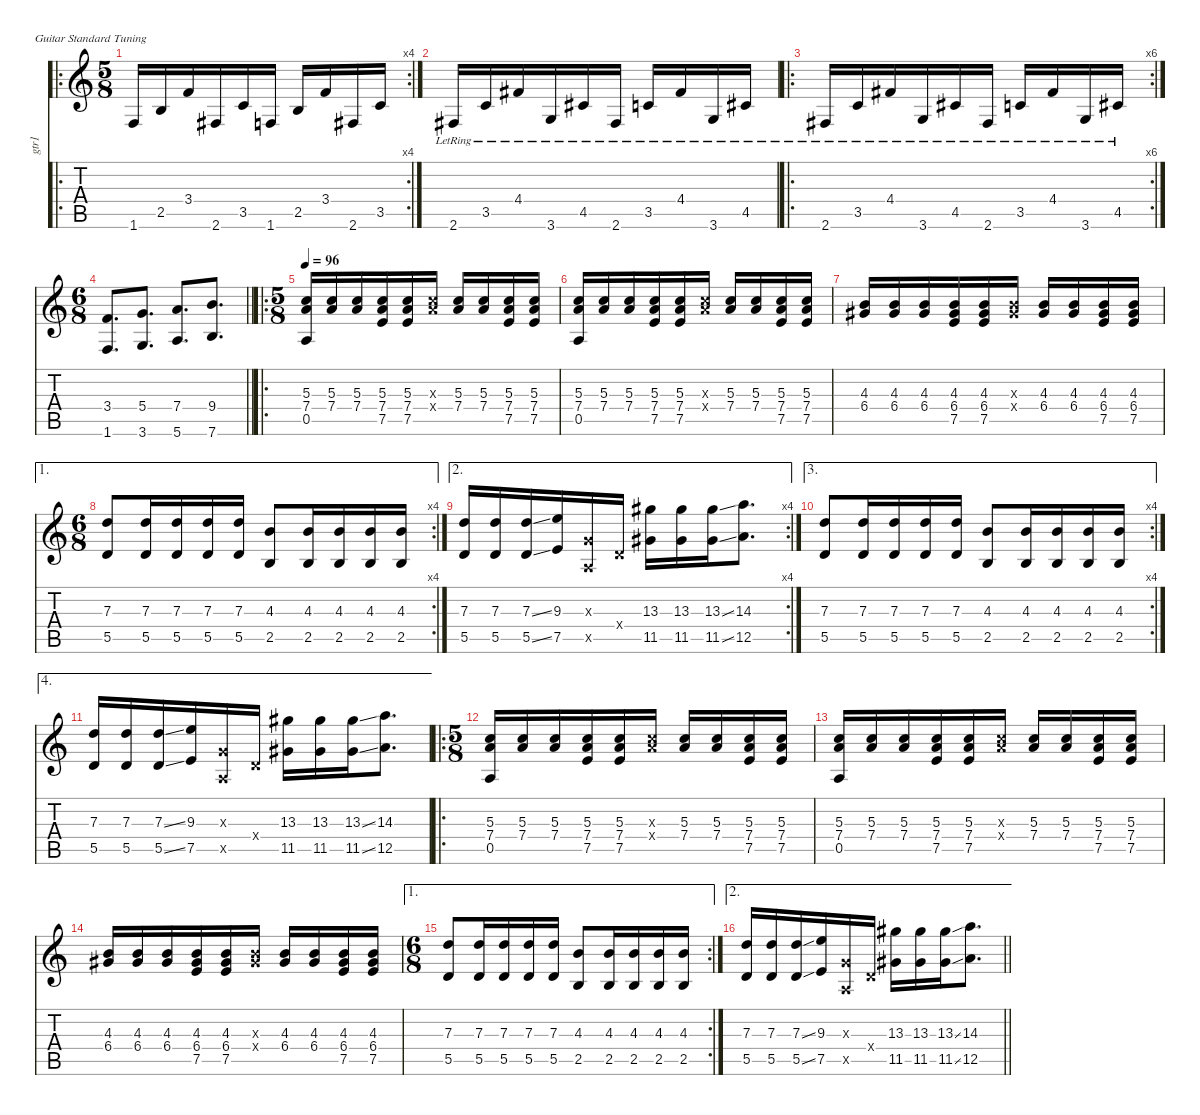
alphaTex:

\defaultSystemsLayout 4
\hideDynamics
\bracketExtendMode nobrackets
\otherSystemsTrackNameOrientation horizontal
\track ("Guitar 1-hid" "gtr1") {defaultSystemsLayout 4 mute instrument acousticguitarsteel}
\staff {score tabs}
\tuning (E4 B3 G3 D3 A2 E2)
\ro
\rc 4
\ts (5 8)
\beaming (8 3 2)
\tempo (94.5 hide)
\clef g2
\ks aminor
1.6.16{dy f} 2.5.16 3.4.16 2.6{acc #}.16 3.5.16 1.6.16 2.5.16 3.4.16 2.6{acc #}.16 3.5.16 |
2.6{lr acc #}.16 3.5{lr}.16 4.4{lr acc #}.16 3.6{lr}.16 4.5{lr acc #}.16 2.6{lr acc #}.16 3.5{lr}.16 4.4{lr acc #}.16 3.6{lr}.16 4.5{lr acc #}.16 |
\ro
\rc 6
2.6{lr acc #}.16 3.5{lr}.16 4.4{lr acc #}.16 3.6{lr}.16 4.5{lr acc #}.16 2.6{lr acc #}.16 3.5{lr}.16 4.4{lr acc #}.16 3.6{lr}.16 4.5{lr acc #}.16 |
\ts (6 8)
\beaming (8 3 3)
\tempo (97.5 hide)
\barLineRight lightlight
(3.4 1.6).8{d} (5.4 3.6).8{d} (7.4 5.6).8{d} (9.4 7.6).8{d} |
\ro
\ts (5 8)
\beaming (8 3 2)
\tempo 96
(5.3 7.4 0.5).16 (5.3 7.4).16{dy mp} (5.3 7.4).16 (5.3 7.4 7.5).16 (5.3 7.4 7.5).16{dy mf} (7.4{x} 5.3{x}).16 (5.3 7.4).16{dy mp} (5.3 7.4).16 (7.5 7.4 5.3).16 (7.5 7.4 5.3).16 |
(5.3 7.4 0.5).16 (5.3 7.4).16 (5.3 7.4).16 (5.3 7.4 7.5).16 (5.3 7.4 7.5).16{dy mf} (5.3{x} 7.4{x}).16 (5.3 7.4).16{dy mp} (5.3 7.4).16 (7.4 7.5 5.3).16 (7.4 7.5 5.3).16 |
(4.3 6.4{acc #}).16 (4.3 6.4{acc #}).16 (4.3 6.4{acc #}).16 (4.3 6.4{acc #} 7.5).16 (4.3 6.4{acc #} 7.5).16 (4.3{x} 6.4{x acc #}).16 (4.3 6.4{acc #}).16 (4.3 6.4{acc #}).16 (4.3 6.4{acc #} 7.5).16 (4.3 6.4{acc #} 7.5).16 |
\ae 1
\rc 4
\ts (6 8)
\beaming (8 3 3)
(7.3 5.5).8{dy f} (7.3 5.5).16 (7.3 5.5).16 (7.3 5.5).16 (7.3 5.5).16 (4.3 2.5).8 (4.3 2.5).16 (4.3 2.5).16 (4.3 2.5).16 (4.3 2.5).16 |
\ae 2
\rc 4
(7.3 5.5).16{dy ff} (7.3 5.5).16 (7.3{ss} 5.5{ss}).16 (9.3 7.5).16{dy f} (0.3{x} 0.5{x}).16 0.4{x}.16 (13.3{acc #} 11.5{acc #}).16{dy ff} (13.3{acc #} 11.5{acc #}).16 (13.3{ss acc #} 11.5{ss acc #}).16 (14.3 12.5).8{d} |
\ae 3
\rc 4
(7.3 5.5).8{dy f} (7.3 5.5).16 (7.3 5.5).16 (7.3 5.5).16 (7.3 5.5).16 (4.3 2.5).8 (4.3 2.5).16 (4.3 2.5).16 (4.3 2.5).16 (4.3 2.5).16 |
\ae 4
(7.3 5.5).16{dy ff} (7.3 5.5).16 (7.3{ss} 5.5{ss}).16 (9.3 7.5).16{dy f} (0.3{x} 0.5{x}).16 0.4{x}.16 (13.3{acc #} 11.5{acc #}).16{dy ff} (13.3{acc #} 11.5{acc #}).16 (13.3{ss acc #} 11.5{ss acc #}).16 (14.3 12.5).8{d} |
\ro
\ts (5 8)
\beaming (8 3 2)
(5.3 7.4 0.5).16{dy f} (5.3 7.4).16{dy mp} (5.3 7.4).16 (5.3 7.4 7.5).16 (5.3 7.4 7.5).16{dy mf} (7.4{x} 5.3{x}).16 (5.3 7.4).16{dy mp} (5.3 7.4).16 (7.5 7.4 5.3).16 (7.5 7.4 5.3).16 |
(5.3 7.4 0.5).16 (5.3 7.4).16 (5.3 7.4).16 (5.3 7.4 7.5).16 (5.3 7.4 7.5).16{dy mf} (5.3{x} 7.4{x}).16 (5.3 7.4).16{dy mp} (5.3 7.4).16 (7.4 7.5 5.3).16 (7.4 7.5 5.3).16 |
(4.3 6.4{acc #}).16 (4.3 6.4{acc #}).16 (4.3 6.4{acc #}).16 (4.3 6.4{acc #} 7.5).16 (4.3 6.4{acc #} 7.5).16 (4.3{x} 6.4{x acc #}).16 (4.3 6.4{acc #}).16 (4.3 6.4{acc #}).16 (4.3 6.4{acc #} 7.5).16 (4.3 6.4{acc #} 7.5).16 |
\ae 1
\rc 2
\ts (6 8)
\beaming (8 3 3)
(7.3 5.5).8{dy f} (7.3 5.5).16 (7.3 5.5).16 (7.3 5.5).16 (7.3 5.5).16 (4.3 2.5).8 (4.3 2.5).16 (4.3 2.5).16 (4.3 2.5).16 (4.3 2.5).16 |
\ae 2
\barLineRight lightlight
(7.3 5.5).16{dy ff} (7.3 5.5).16 (7.3{ss} 5.5{ss}).16 (9.3 7.5).16{dy f} (0.3{x} 0.5{x}).16 0.4{x}.16 (13.3{acc #} 11.5{acc #}).16{dy ff} (13.3{acc #} 11.5{acc #}).16 (13.3{ss acc #} 11.5{ss acc #}).16 (14.3 12.5).8{d}
